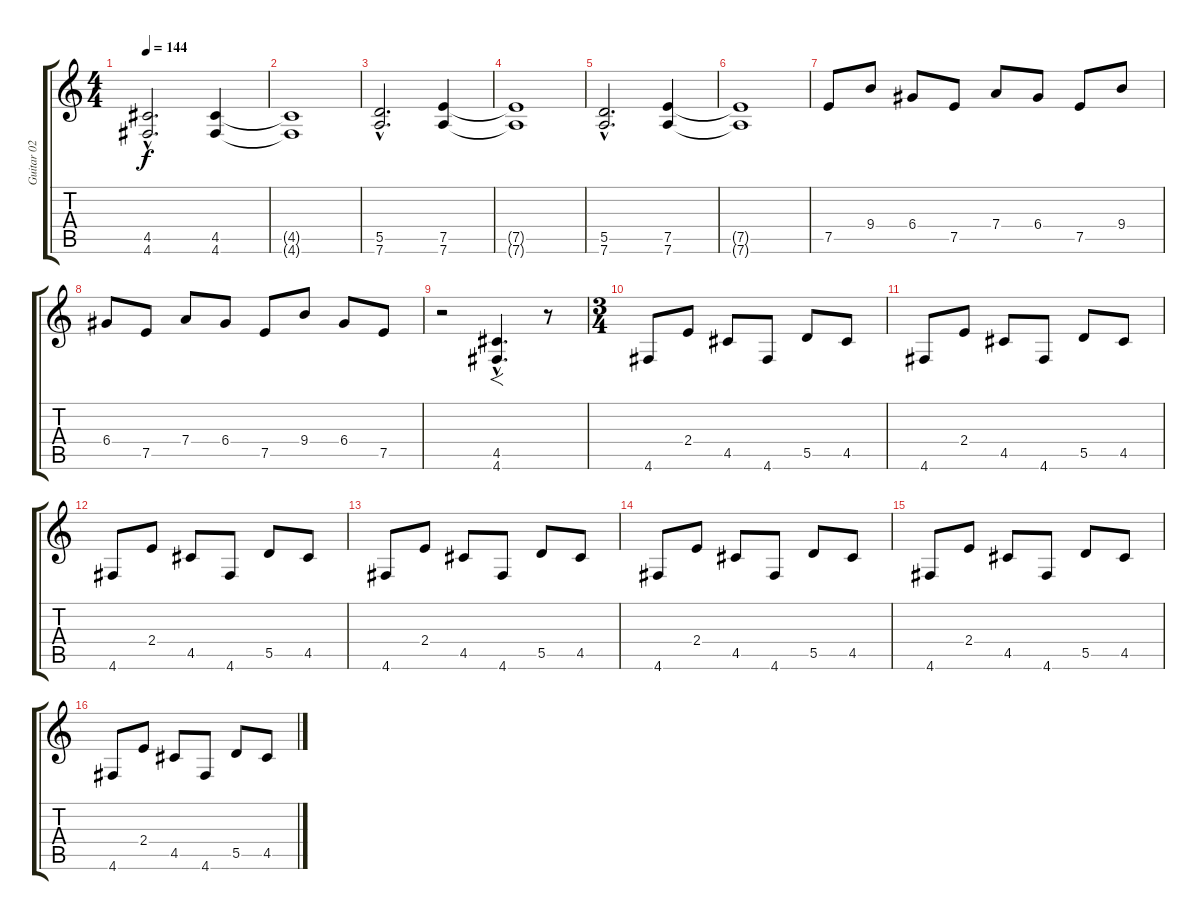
\track ("Guitar 02" "Guitar 02") {instrument distortionguitar}
\staff {score tabs}
\tuning (E4 B3 G3 D3 A2 D2) {hide}
\ts (4 4)
\tempo 144
\clef g2
\ks c
(4.5{hac} 4.6{hac}).2{d dy f} (4.5 4.6).4 |
(4.5{t} 4.6{t}).1 |
(5.5{hac} 7.6{hac}).2{d} (7.5 7.6).4 |
(7.5{t} 7.6{t}).1 |
(5.5{hac} 7.6{hac}).2{d} (7.5 7.6).4 |
(7.5{t} 7.6{t}).1 |
7.5.8 9.4.8 6.4.8 7.5.8 7.4.8 6.4.8 7.5.8 9.4.8 |
6.4.8 7.5.8 7.4.8 6.4.8 7.5.8 9.4.8 6.4.8 7.5.8 |
r.2 (4.5{hac} 4.6{hac}).4{f d} r.8 |
\ts (3 4)
4.6.8 2.4.8 4.5.8 4.6.8 5.5.8 4.5.8 |
4.6.8 2.4.8 4.5.8 4.6.8 5.5.8 4.5.8 |
4.6.8 2.4.8 4.5.8 4.6.8 5.5.8 4.5.8 |
4.6.8 2.4.8 4.5.8 4.6.8 5.5.8 4.5.8 |
4.6.8 2.4.8 4.5.8 4.6.8 5.5.8 4.5.8 |
4.6.8 2.4.8 4.5.8 4.6.8 5.5.8 4.5.8 |
4.6.8 2.4.8 4.5.8 4.6.8 5.5.8 4.5.8
